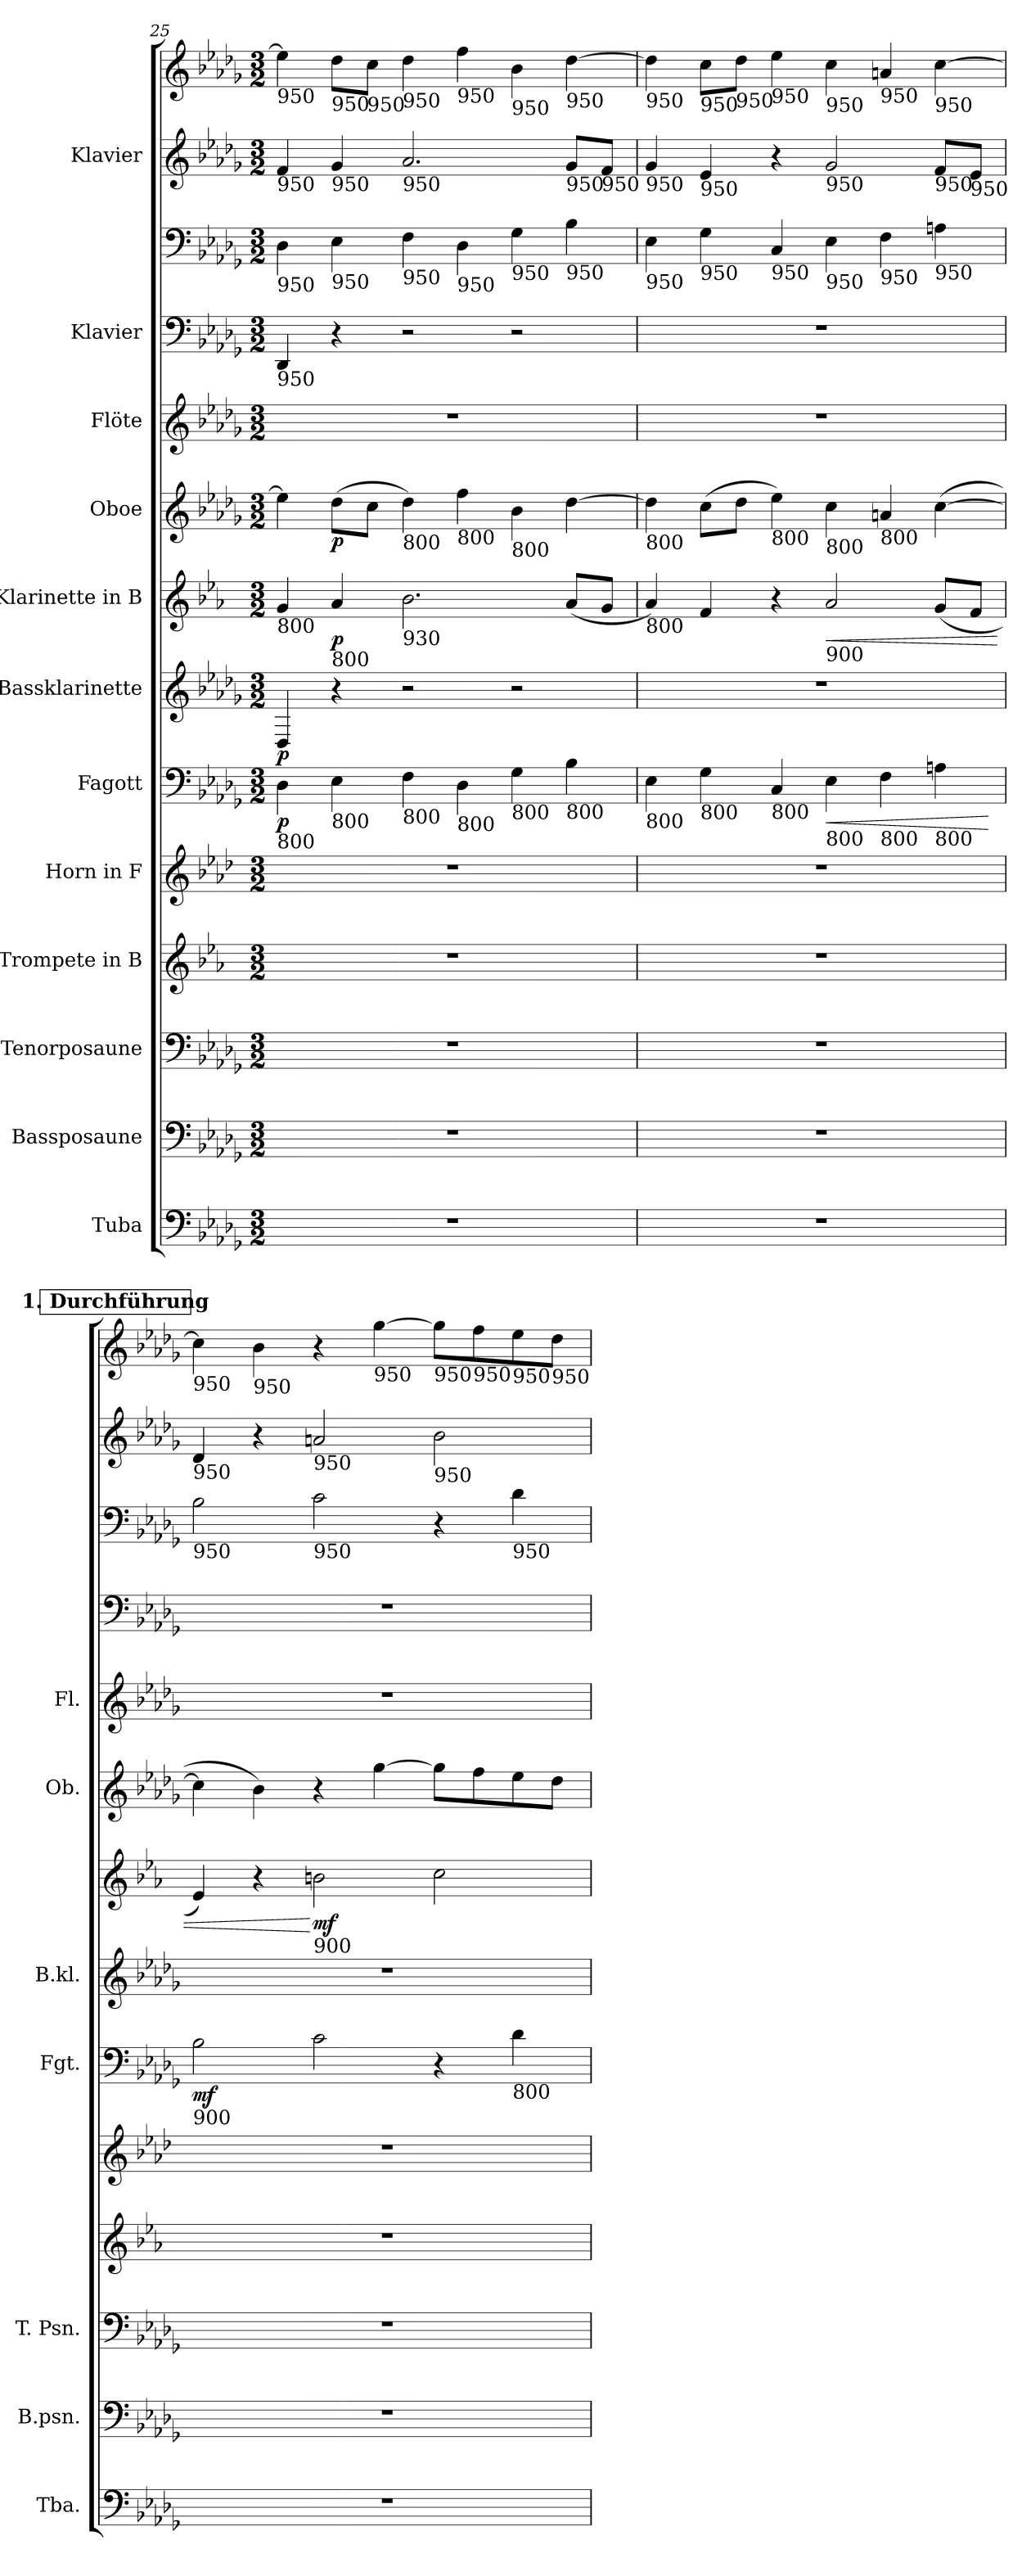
**kern	**kern	**kern	**kern	**kern	**kern	**dynam	**kern	**dynam	**kern	**dynam	**kern	**dynam	**kern	**kern	**kern	**kern	**kern
*part12	*part11	*part10	*part9	*part8	*part7	*part7	*part6	*part6	*part5	*part5	*part4	*part4	*part3	*part2	*part2	*part1	*part1
*staff14	*staff13	*staff12	*staff11	*staff10	*staff9	*staff9	*staff8	*staff8	*staff7	*staff7	*staff6	*staff6	*staff5	*staff4	*staff3	*staff2	*staff1
*I"Tuba	*I"Bassposaune	*I"Tenorposaune	*I"Trompete in B	*I"Horn in F	*I"Fagott	*	*I"Bassklarinette	*	*I"Klarinette in B	*	*I"Oboe	*	*I"Flöte	*I"Klavier	*	*I"Klavier	*
*I'Tba.	*I'B.psn.	*I'T. Psn.	*	*	*I'Fgt.	*	*I'B.kl.	*	*	*	*I'Ob.	*	*I'Fl.	*	*	*	*
*clefF4	*clefF4	*clefF4	*clefG2	*clefG2	*clefF4	*	*clefG2	*	*clefG2	*	*clefG2	*	*clefG2	*clefF4	*clefF4	*clefG2	*clefG2
*	*	*	*ITrd1c2	*ITrd4c7	*	*	*ITrd8c14	*	*ITrd1c2	*	*	*	*	*	*	*	*
*k[b-e-a-d-g-]	*k[b-e-a-d-g-]	*k[b-e-a-d-g-]	*k[b-e-a-d-g-]	*k[b-e-a-d-g-]	*k[b-e-a-d-g-]	*	*k[b-e-a-d-g-]	*	*k[b-e-a-d-g-]	*	*k[b-e-a-d-g-]	*	*k[b-e-a-d-g-]	*k[b-e-a-d-g-]	*k[b-e-a-d-g-]	*k[b-e-a-d-g-]	*k[b-e-a-d-g-]
*M3/2	*M3/2	*M3/2	*M3/2	*M3/2	*M3/2	*	*M3/2	*	*M3/2	*	*M3/2	*	*M3/2	*M3/2	*M3/2	*M3/2	*M3/2
=25	=25	=25	=25	=25	=25	=25	=25	=25	=25	=25	=25	=25	=25	=25	=25	=25	=25
!	!	!	!	!	!	!	!	!	!	!	!	!	!	!	!	!	!LO:TX:b:t=950
!	!	!	!	!	!	!	!	!	!	!	!	!	!	!	!	!LO:TX:b:t=950	!
!	!	!	!	!	!	!	!	!	!	!	!	!	!	!	!LO:TX:b:t=950	!	!
!	!	!	!	!	!	!	!	!	!	!	!	!	!	!LO:TX:b:t=950	!	!	!
!	!	!	!	!	!	!	!	!	!LO:TX:b:t=800	!	!	!	!	!	!	!	!
!	!	!	!	!	!LO:TX:b:t=800	!	!	!	!	!	!	!	!	!	!	!	!
!	!	!	!	!	!	!LO:DY:b	!	!LO:DY:b	!	!	!	!	!	!	!	!	!
1.r	1.r	1.r	1.r	1.r	4D-\	p	4DD-/	p	4f/	.	4ee-\]	.	1.r	4DD-/	4D-\	4f/	4ee-\]
!	!	!	!	!	!	!	!	!	!	!	!	!	!	!	!	!	!LO:TX:b:t=950
!	!	!	!	!	!	!	!	!	!	!	!	!	!	!	!	!LO:TX:b:t=950	!
!	!	!	!	!	!	!	!	!	!	!	!	!	!	!	!LO:TX:b:t=950	!	!
!	!	!	!	!	!	!	!	!	!LO:TX:b:t=800	!	!	!	!	!	!	!	!
!	!	!	!	!	!LO:TX:b:t=800	!	!	!	!	!	!	!	!	!	!	!	!
!	!	!	!	!	!	!	!	!	!	!LO:DY:b	!	!LO:DY:b	!	!	!	!	!
.	.	.	.	.	4E-\	.	4r	.	4g-/	p	(>8dd-\L	p	.	4r	4E-\	4g-/	8dd-\L
!	!	!	!	!	!	!	!	!	!	!	!	!	!	!	!	!	!LO:TX:b:t=950
.	.	.	.	.	.	.	.	.	.	.	8cc\J	.	.	.	.	.	8cc\J
!	!	!	!	!	!	!	!	!	!	!	!	!	!	!	!	!	!LO:TX:b:t=950
!	!	!	!	!	!	!	!	!	!	!	!	!	!	!	!	!LO:TX:b:t=950	!
!	!	!	!	!	!	!	!	!	!	!	!	!	!	!	!LO:TX:b:t=950	!	!
!	!	!	!	!	!	!	!	!	!	!	!LO:TX:b:t=800	!	!	!	!	!	!
!	!	!	!	!	!	!	!	!	!LO:TX:b:t=930	!	!	!	!	!	!	!	!
!	!	!	!	!	!LO:TX:b:t=800	!	!	!	!	!	!	!	!	!	!	!	!
.	.	.	.	.	4F\	.	2r	.	2.a-\	.	4dd-\)	.	.	2r	4F\	2.a-/	4dd-\
!	!	!	!	!	!	!	!	!	!	!	!	!	!	!	!	!	!LO:TX:b:t=950
!	!	!	!	!	!	!	!	!	!	!	!	!	!	!	!LO:TX:b:t=950	!	!
!	!	!	!	!	!	!	!	!	!	!	!LO:TX:b:t=800	!	!	!	!	!	!
!	!	!	!	!	!LO:TX:b:t=800	!	!	!	!	!	!	!	!	!	!	!	!
.	.	.	.	.	4D-\	.	.	.	.	.	4ff\	.	.	.	4D-\	.	4ff\
!	!	!	!	!	!	!	!	!	!	!	!	!	!	!	!	!	!LO:TX:b:t=950
!	!	!	!	!	!	!	!	!	!	!	!	!	!	!	!LO:TX:b:t=950	!	!
!	!	!	!	!	!	!	!	!	!	!	!LO:TX:b:t=800	!	!	!	!	!	!
!	!	!	!	!	!LO:TX:b:t=800	!	!	!	!	!	!	!	!	!	!	!	!
.	.	.	.	.	4G-\	.	2r	.	.	.	4b-\	.	.	2r	4G-\	.	4b-\
!	!	!	!	!	!	!	!	!	!	!	!	!	!	!	!	!	!LO:TX:b:t=950
!	!	!	!	!	!	!	!	!	!	!	!	!	!	!	!	!LO:TX:b:t=950	!
!	!	!	!	!	!	!	!	!	!	!	!	!	!	!	!LO:TX:b:t=950	!	!
!	!	!	!	!	!LO:TX:b:t=800	!	!	!	!	!	!	!	!	!	!	!	!
.	.	.	.	.	4B-\	.	.	.	(<8g-/L	.	[4dd-\	.	.	.	4B-\	8g-/L	[4dd-\
!	!	!	!	!	!	!	!	!	!	!	!	!	!	!	!	!LO:TX:b:t=950	!
.	.	.	.	.	.	.	.	.	8f/J	.	.	.	.	.	.	8f/J	.
=26	=26	=26	=26	=26	=26	=26	=26	=26	=26	=26	=26	=26	=26	=26	=26	=26	=26
!	!	!	!	!	!	!	!	!	!	!	!	!	!	!	!	!	!LO:TX:b:t=950
!	!	!	!	!	!	!	!	!	!	!	!	!	!	!	!	!LO:TX:b:t=950	!
!	!	!	!	!	!	!	!	!	!	!	!	!	!	!	!LO:TX:b:t=950	!	!
!	!	!	!	!	!	!	!	!	!	!	!LO:TX:b:t=800	!	!	!	!	!	!
!	!	!	!	!	!	!	!	!	!LO:TX:b:t=800	!	!	!	!	!	!	!	!
!	!	!	!	!	!LO:TX:b:t=800	!	!	!	!	!	!	!	!	!	!	!	!
1.r	1.r	1.r	1.r	1.r	4E-\	.	1.r	.	4g-/)	.	4dd-\]	.	1.r	1.r	4E-\	4g-/	4dd-\]
!	!	!	!	!	!	!	!	!	!	!	!	!	!	!	!	!	!LO:TX:b:t=950
!	!	!	!	!	!	!	!	!	!	!	!	!	!	!	!	!LO:TX:b:t=950	!
!	!	!	!	!	!	!	!	!	!	!	!	!	!	!	!LO:TX:b:t=950	!	!
!	!	!	!	!	!LO:TX:b:t=800	!	!	!	!	!	!	!	!	!	!	!	!
.	.	.	.	.	4G-\	.	.	.	4e-/	.	(>8cc\L	.	.	.	4G-\	4e-/	8cc\L
!	!	!	!	!	!	!	!	!	!	!	!	!	!	!	!	!	!LO:TX:b:t=950
.	.	.	.	.	.	.	.	.	.	.	8dd-\J	.	.	.	.	.	8dd-\J
!	!	!	!	!	!	!	!	!	!	!	!	!	!	!	!	!	!LO:TX:b:t=950
!	!	!	!	!	!	!	!	!	!	!	!	!	!	!	!LO:TX:b:t=950	!	!
!	!	!	!	!	!	!	!	!	!	!	!LO:TX:b:t=800	!	!	!	!	!	!
!	!	!	!	!	!LO:TX:b:t=800	!	!	!	!	!	!	!	!	!	!	!	!
.	.	.	.	.	4C/	.	.	.	4r	.	4ee-\)	.	.	.	4C/	4r	4ee-\
!	!	!	!	!	!	!	!	!	!	!	!	!	!	!	!	!	!LO:TX:b:t=950
!	!	!	!	!	!	!	!	!	!	!	!	!	!	!	!	!LO:TX:b:t=950	!
!	!	!	!	!	!	!	!	!	!	!	!	!	!	!	!LO:TX:b:t=950	!	!
!	!	!	!	!	!	!	!	!	!	!	!LO:TX:b:t=800	!	!	!	!	!	!
!	!	!	!	!	!	!	!	!	!LO:TX:b:t=900	!	!	!	!	!	!	!	!
!	!	!	!	!	!LO:TX:b:t=800	!	!	!	!	!	!	!	!	!	!	!	!
!	!	!	!	!	!	!LO:HP:b	!	!	!	!LO:HP:b	!	!	!	!	!	!	!
.	.	.	.	.	4E-\	<	.	.	2g-/	<	4cc\	.	.	.	4E-\	2g-/	4cc\
!	!	!	!	!	!	!	!	!	!	!	!	!	!	!	!	!	!LO:TX:b:t=950
!	!	!	!	!	!	!	!	!	!	!	!	!	!	!	!LO:TX:b:t=950	!	!
!	!	!	!	!	!	!	!	!	!	!	!LO:TX:b:t=800	!	!	!	!	!	!
!	!	!	!	!	!LO:TX:b:t=800	!	!	!	!	!	!	!	!	!	!	!	!
.	.	.	.	.	4F\	.	.	.	.	.	4an/	.	.	.	4F\	.	4an/
!	!	!	!	!	!	!	!	!	!	!	!	!	!	!	!	!	!LO:TX:b:t=950
!	!	!	!	!	!	!	!	!	!	!	!	!	!	!	!	!LO:TX:b:t=950	!
!	!	!	!	!	!	!	!	!	!	!	!	!	!	!	!LO:TX:b:t=950	!	!
!	!	!	!	!	!LO:TX:b:t=800	!	!	!	!	!	!	!	!	!	!	!	!
.	.	.	.	.	4An\	.	.	.	(<8f/L	.	(>[4cc\	.	.	.	4An\	8f/L	[4cc\
!	!	!	!	!	!	!	!	!	!	!	!	!	!	!	!	!LO:TX:b:t=950	!
.	.	.	.	.	.	.	.	.	8e-/J	.	.	.	.	.	.	8e-/J	.
.	.	.	.	.	.	[	.	.	.	.	.	.	.	.	.	.	.
!!LO:PB:g=z
!!LO:REH:place=s1:a:B:fs=14:t=1. Durchführung
=27	=27	=27	=27	=27	=27	=27	=27	=27	=27	=27	=27	=27	=27	=27	=27	=27	=27
!	!	!	!	!	!	!	!	!	!	!	!	!	!	!	!	!	!LO:TX:b:t=950
!	!	!	!	!	!	!	!	!	!	!	!	!	!	!	!	!LO:TX:b:t=950	!
!	!	!	!	!	!	!	!	!	!	!	!	!	!	!	!LO:TX:b:t=950	!	!
!	!	!	!	!	!LO:TX:b:t=900	!	!	!	!	!	!	!	!	!	!	!	!
!	!	!	!	!	!	!LO:DY:b	!	!	!	!	!	!	!	!	!	!	!
1.r	1.r	1.r	1.r	1.r	2B-\	mf	1.r	.	4d-/)	.	4cc\]	.	1.r	1.r	2B-\	4d-/	4cc\]
!	!	!	!	!	!	!	!	!	!	!	!	!	!	!	!	!	!LO:TX:b:t=950
.	.	.	.	.	.	.	.	.	4r	.	4b-\)	.	.	.	.	4r	4b-\
!	!	!	!	!	!	!	!	!	!	!	!	!	!	!	!	!LO:TX:b:t=950	!
!	!	!	!	!	!	!	!	!	!	!	!	!	!	!	!LO:TX:b:t=950	!	!
!	!	!	!	!	!	!	!	!	!LO:TX:b:t=900	!	!	!	!	!	!	!	!
!	!	!	!	!	!	!	!	!	!	!LO:DY:n=1:b	!	!	!	!	!	!	!
.	.	.	.	.	2c\	.	.	.	2an\	[ mf	4r	.	.	.	2c\	2an/	4r
!	!	!	!	!	!	!	!	!	!	!	!	!	!	!	!	!	!LO:TX:b:t=950
.	.	.	.	.	.	.	.	.	.	.	[4gg-\	.	.	.	.	.	[4gg-\
!	!	!	!	!	!	!	!	!	!	!	!	!	!	!	!	!	!LO:TX:b:t=950
!	!	!	!	!	!	!	!	!	!	!	!	!	!	!	!	!LO:TX:b:t=950	!
.	.	.	.	.	4r	.	.	.	2b-\	.	8gg-\L]	.	.	.	4r	2b-\	8gg-\L]
!	!	!	!	!	!	!	!	!	!	!	!	!	!	!	!	!	!LO:TX:b:t=950
.	.	.	.	.	.	.	.	.	.	.	8ff\	.	.	.	.	.	8ff\
!	!	!	!	!	!	!	!	!	!	!	!	!	!	!	!	!	!LO:TX:b:t=950
!	!	!	!	!	!	!	!	!	!	!	!	!	!	!	!LO:TX:b:t=950	!	!
!	!	!	!	!	!LO:TX:b:t=800	!	!	!	!	!	!	!	!	!	!	!	!
.	.	.	.	.	4d-\	.	.	.	.	.	8ee-\	.	.	.	4d-\	.	8ee-\
!	!	!	!	!	!	!	!	!	!	!	!	!	!	!	!	!	!LO:TX:b:t=950
.	.	.	.	.	.	.	.	.	.	.	8dd-\J	.	.	.	.	.	8dd-\J
=	=	=	=	=	=	=	=	=	=	=	=	=	=	=	=	=	=
*-	*-	*-	*-	*-	*-	*-	*-	*-	*-	*-	*-	*-	*-	*-	*-	*-	*-
